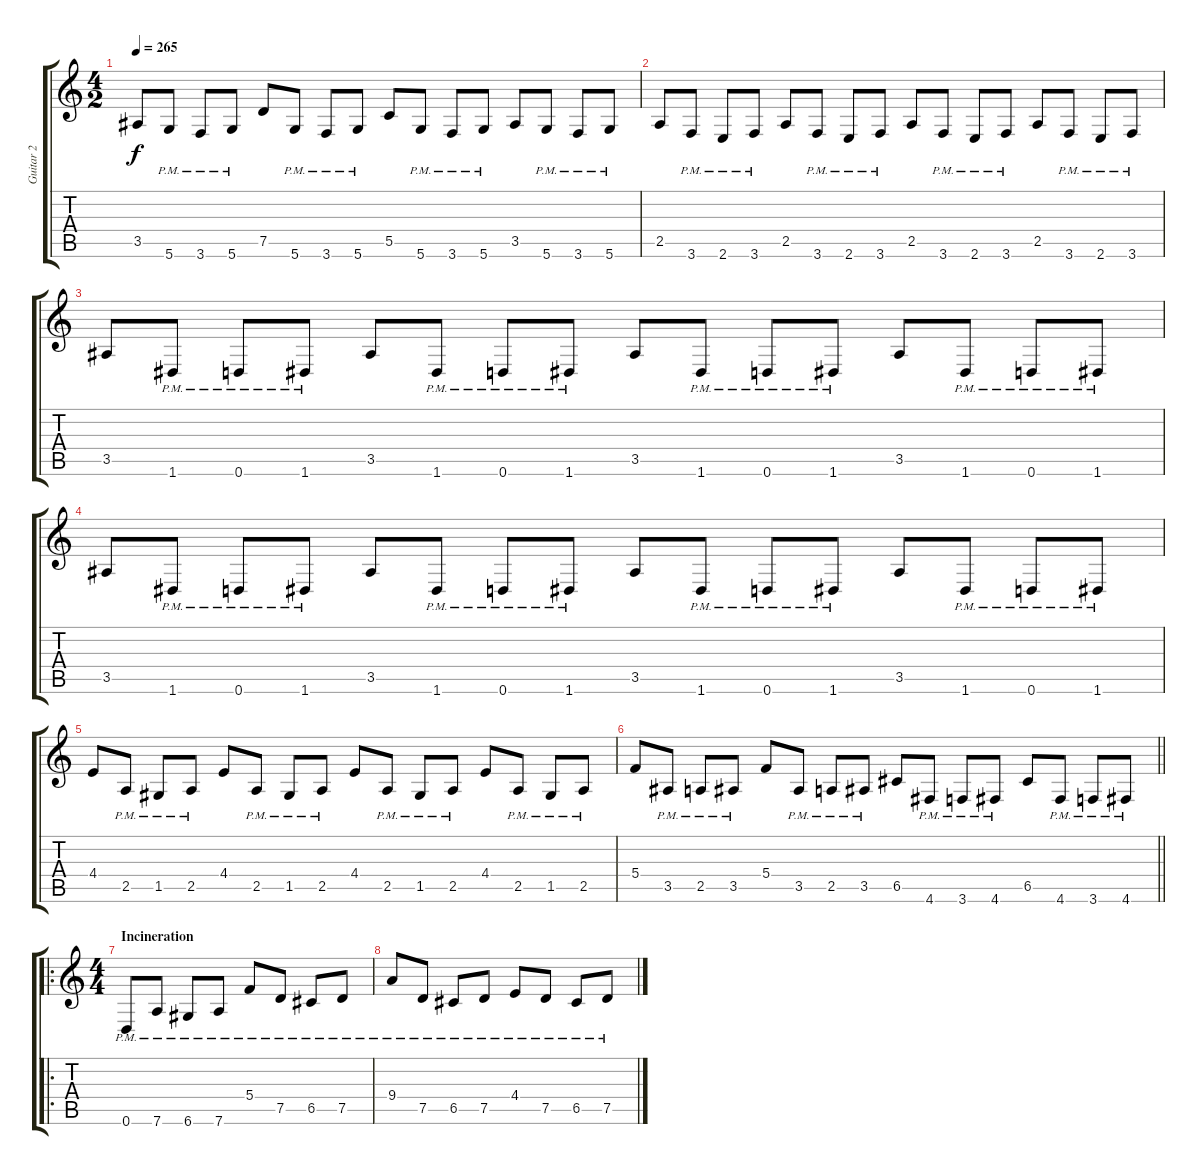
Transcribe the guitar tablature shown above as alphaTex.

\track ("Guitar 2" "Guitar 2") {instrument overdrivenguitar}
\staff {score tabs}
\tuning (D4 A3 F3 C3 G2 D2) {hide}
\ts (4 2)
\tempo 265
\clef g2
\ks c
3.5.8{dy f} 5.6{pm}.8 3.6{pm}.8 5.6{pm}.8 7.5.8 5.6{pm}.8 3.6{pm}.8 5.6{pm}.8 5.5.8 5.6{pm}.8 3.6{pm}.8 5.6{pm}.8 3.5.8 5.6{pm}.8 3.6{pm}.8 5.6{pm}.8 |
2.5.8 3.6{pm}.8 2.6{pm}.8 3.6{pm}.8 2.5.8 3.6{pm}.8 2.6{pm}.8 3.6{pm}.8 2.5.8 3.6{pm}.8 2.6{pm}.8 3.6{pm}.8 2.5.8 3.6{pm}.8 2.6{pm}.8 3.6{pm}.8 |
3.5.8 1.6{pm}.8 0.6{pm}.8 1.6{pm}.8 3.5.8 1.6{pm}.8 0.6{pm}.8 1.6{pm}.8 3.5.8 1.6{pm}.8 0.6{pm}.8 1.6{pm}.8 3.5.8 1.6{pm}.8 0.6{pm}.8 1.6{pm}.8 |
3.5.8 1.6{pm}.8 0.6{pm}.8 1.6{pm}.8 3.5.8 1.6{pm}.8 0.6{pm}.8 1.6{pm}.8 3.5.8 1.6{pm}.8 0.6{pm}.8 1.6{pm}.8 3.5.8 1.6{pm}.8 0.6{pm}.8 1.6{pm}.8 |
4.4.8 2.5{pm}.8 1.5{pm}.8 2.5{pm}.8 4.4.8 2.5{pm}.8 1.5{pm}.8 2.5{pm}.8 4.4.8 2.5{pm}.8 1.5{pm}.8 2.5{pm}.8 4.4.8 2.5{pm}.8 1.5{pm}.8 2.5{pm}.8 |
\barLineRight lightlight
5.4.8 3.5{pm}.8 2.5{pm}.8 3.5{pm}.8 5.4.8 3.5{pm}.8 2.5{pm}.8 3.5{pm}.8 6.5.8 4.6{pm}.8 3.6{pm}.8 4.6{pm}.8 6.5.8 4.6{pm}.8 3.6{pm}.8 4.6{pm}.8 |
\ro
\ts (4 4)
\section ("" "Incineration")
0.6{pm}.8 7.6{pm}.8 6.6{pm}.8 7.6{pm}.8 5.4{pm}.8 7.5{pm}.8 6.5{pm}.8 7.5{pm}.8 |
9.4{pm}.8 7.5{pm}.8 6.5{pm}.8 7.5{pm}.8 4.4{pm}.8 7.5{pm}.8 6.5{pm}.8 7.5{pm}.8
